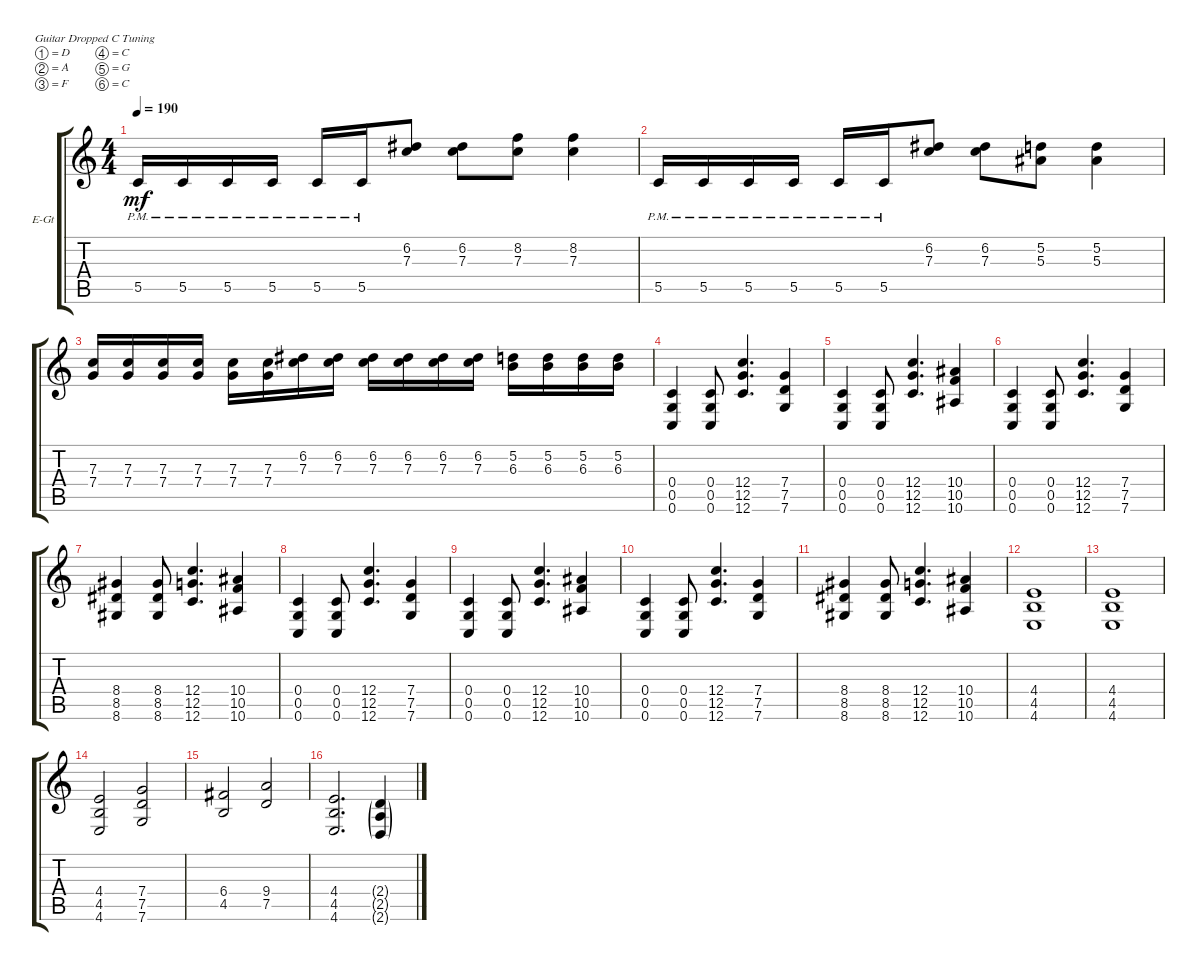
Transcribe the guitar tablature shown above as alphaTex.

\defaultSystemsLayout 4
\bracketExtendMode groupsimilarinstruments
\firstSystemTrackNameOrientation horizontal
\otherSystemsTrackNameOrientation horizontal
\track ("Electric Guitar" "E-Gt") {instrument distortionguitar}
\staff {score tabs}
\tuning (D4 A3 F3 C3 G2 C2)
\ts (4 4)
\tempo 190
\clef g2
\ks c
5.5{pm}.16{dy mf} 5.5{pm}.16 5.5{pm}.16 5.5{pm}.16 5.5{pm}.16 5.5{pm}.16 (7.3 6.2).8 (7.3 6.2).8 (7.3 8.2).8 (7.3 8.2).4 |
5.5{pm}.16 5.5{pm}.16 5.5{pm}.16 5.5{pm}.16 5.5{pm}.16 5.5{pm}.16 (7.3 6.2).8 (7.3 6.2).8 (5.3 5.2).8 (5.3 5.2).4 |
(7.4 7.3).16 (7.4 7.3).16 (7.4 7.3).16 (7.4 7.3).16 (7.4 7.3).16 (7.4 7.3).16 (7.3 6.2).16 (7.3 6.2).16 (7.3 6.2).16 (7.3 6.2).16 (7.3 6.2).16 (7.3 6.2).16 (6.3 5.2).16 (6.3 5.2).16 (6.3 5.2).16 (6.3 5.2).16 |
(0.5 0.4 0.6).4 (0.6 0.5 0.4).8 (12.6 12.5 12.4).4{d} (7.6 7.5 7.4).4 |
(0.5 0.4 0.6).4 (0.6 0.5 0.4).8 (12.6 12.5 12.4).4{d} (10.6 10.5 10.4).4 |
(0.5 0.4 0.6).4 (0.6 0.5 0.4).8 (12.6 12.5 12.4).4{d} (7.6 7.5 7.4).4 |
(8.6 8.5 8.4).4 (8.6 8.5 8.4).8 (12.6 12.5 12.4).4{d} (10.6 10.5 10.4).4 |
(0.5 0.4 0.6).4 (0.6 0.5 0.4).8 (12.6 12.5 12.4).4{d} (7.6 7.5 7.4).4 |
(0.5 0.4 0.6).4 (0.6 0.5 0.4).8 (12.6 12.5 12.4).4{d} (10.6 10.5 10.4).4 |
(0.5 0.4 0.6).4 (0.6 0.5 0.4).8 (12.6 12.5 12.4).4{d} (7.6 7.5 7.4).4 |
(8.6 8.5 8.4).4 (8.6 8.5 8.4).8 (12.6 12.5 12.4).4{d} (10.6 10.5 10.4).4 |
(4.6 4.5 4.4).1 |
(4.6 4.5 4.4).1 |
(4.4 4.5 4.6).2 (7.6 7.5 7.4).2 |
(4.5 6.4).2 (7.5 9.4).2 |
(4.6 4.5 4.4).2{d} (2.6{g} 2.5{g} 2.4{g}).4
